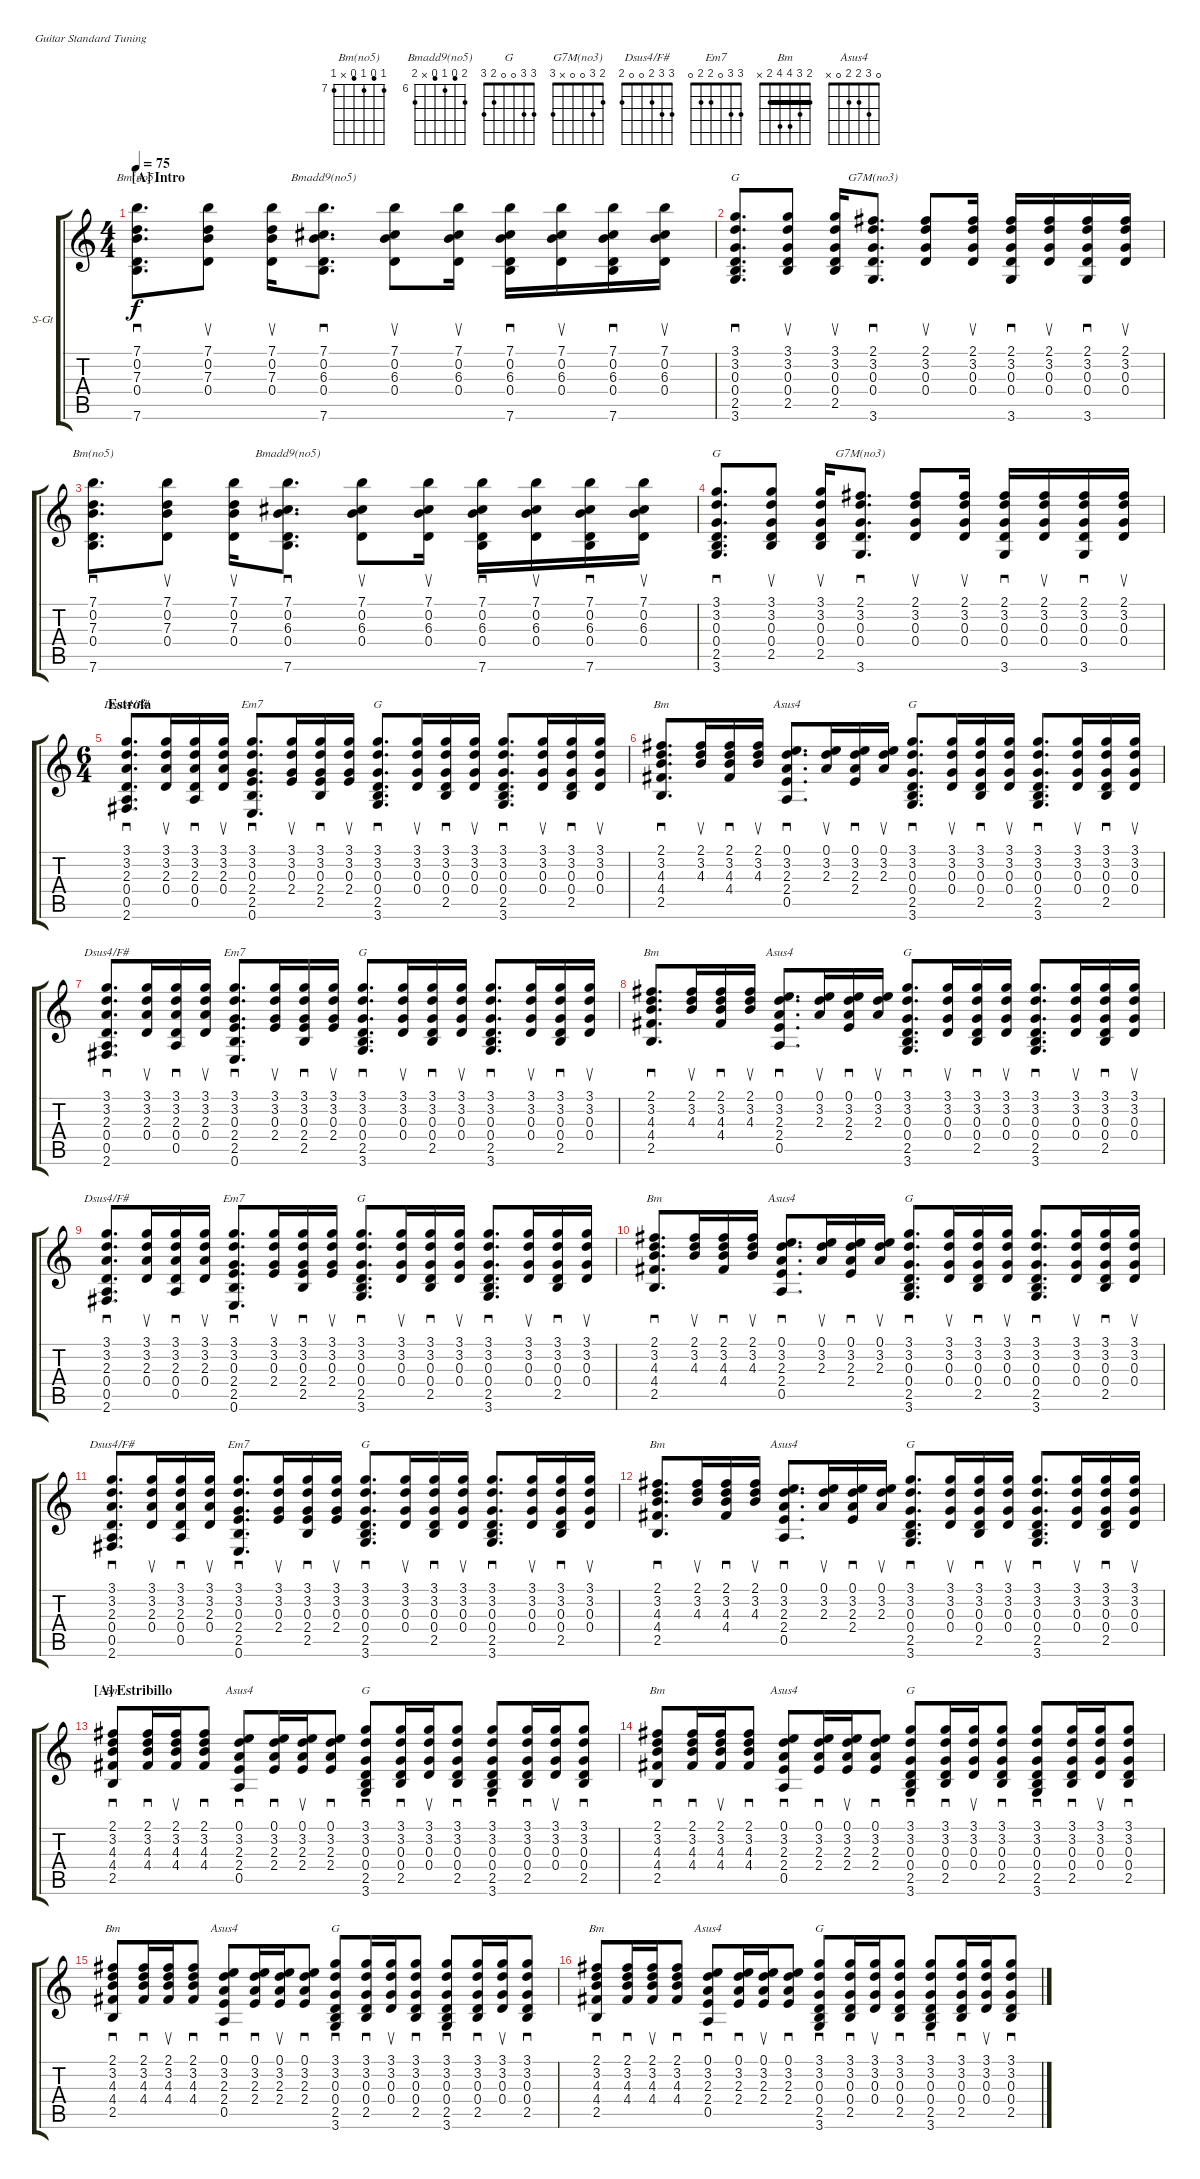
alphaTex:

\defaultSystemsLayout 4
\bracketExtendMode groupsimilarinstruments
\firstSystemTrackNameOrientation horizontal
\otherSystemsTrackNameOrientation horizontal
\track ("R.Guitar" "S-Gt") {instrument acousticguitarsteel}
\staff {score tabs}
\tuning (E4 B3 G3 D3 A2 E2)
\chord ("Bm(no5)" 7 6 7 6 x 7) {firstfret 7 showfingering false}
\chord ("Bmadd9(no5)" 7 5 6 5 x 7) {firstfret 6 showfingering false}
\chord ("G" 3 3 0 0 2 3) {showfingering false}
\chord ("G7M(no3)" 2 3 0 0 x 3) {showfingering false}
\chord ("Dsus4/F#" 3 3 2 0 0 2) {showfingering false}
\chord ("Em7" 3 3 0 2 2 0) {showfingering false}
\chord ("Bm" 2 3 4 4 2 x) {showfingering false barre 2}
\chord ("Asus4" 0 3 2 2 0 x) {showfingering false}
\ts (4 4)
\section ("A" "Intro")
\tempo 75
\clef g2
\ks c
(7.6 0.4 7.3 0.2 7.1).8{d sd ch "Bm(no5)" dy f instrument acousticguitarsteel} (0.4 7.3 0.2 7.1).8{su} (0.4 7.3 0.2 7.1).16{su} (7.6 0.4 6.3 0.2 7.1).8{d sd ch "Bmadd9(no5)"} (0.4 6.3 0.2 7.1).8{su} (0.4 6.3 0.2 7.1).16{su} (7.6 0.4 6.3 0.2 7.1).16{sd} (0.4 6.3 0.2 7.1).16{su} (7.6 0.4 6.3 0.2 7.1).16{sd} (0.4 6.3 0.2 7.1).16{su} |
(0.3 3.2 0.4 2.5 3.6 3.1).8{d sd ch "G"} (3.1 3.2 0.3 0.4 2.5).8{su} (2.5 0.4 0.3 3.2 3.1).16{su} (3.6 0.4 0.3 3.2 2.1).8{d sd ch "G7M(no3)"} (0.4 0.3 3.2 2.1).8{su} (0.4 0.3 3.2 2.1).16{su} (3.6 0.4 0.3 3.2 2.1).16{sd} (0.4 0.3 3.2 2.1).16{su} (3.6 0.4 0.3 3.2 2.1).16{sd} (0.4 0.3 3.2 2.1).16{su} |
(7.6 0.4 7.3 0.2 7.1).8{d sd ch "Bm(no5)"} (0.4 7.3 0.2 7.1).8{su} (0.4 7.3 0.2 7.1).16{su} (7.6 0.4 6.3 0.2 7.1).8{d sd ch "Bmadd9(no5)"} (0.4 6.3 0.2 7.1).8{su} (0.4 6.3 0.2 7.1).16{su} (7.6 0.4 6.3 0.2 7.1).16{sd} (0.4 6.3 0.2 7.1).16{su} (7.6 0.4 6.3 0.2 7.1).16{sd} (0.4 6.3 0.2 7.1).16{su} |
(0.3 3.2 0.4 2.5 3.6 3.1).8{d sd ch "G"} (3.1 3.2 0.3 0.4 2.5).8{su} (2.5 0.4 0.3 3.2 3.1).16{su} (3.6 0.4 0.3 3.2 2.1).8{d sd ch "G7M(no3)"} (0.4 0.3 3.2 2.1).8{su} (0.4 0.3 3.2 2.1).16{su} (3.6 0.4 0.3 3.2 2.1).16{sd} (0.4 0.3 3.2 2.1).16{su} (3.6 0.4 0.3 3.2 2.1).16{sd} (0.4 0.3 3.2 2.1).16{su} |
\ts (6 4)
\beaming (8 3 3 3 3)
\section ("" "Estrofa")
\scale
0.501861 (2.3 0.4 0.5 3.2 3.1 2.6).8{d sd ch "Dsus4/F#"} (2.3 3.2 3.1 0.4).16{su} (2.3 3.2 3.1 0.4 0.5).16{sd} (2.3 3.2 3.1 0.4).16{su} (0.6 0.3 2.4 2.5 3.2 3.1).8{d sd ch "Em7"} (0.3 3.2 3.1 2.4).16{su} (0.3 3.2 3.1 2.4 2.5).16{sd} (0.3 3.2 3.1 2.4).16{su} (0.4 2.5 0.3 3.6 3.2 3.1).8{d sd ch "G"} (0.3 3.2 3.1 0.4).16{su} (0.3 3.2 3.1 0.4 2.5).16{sd} (0.3 3.2 3.1 0.4).16{su} (3.6 0.3 0.4 2.5 3.1 3.2).8{d sd} (0.3 3.2 3.1 0.4).16{su} (0.3 3.2 3.1 0.4 2.5).16{sd} (0.3 3.2 3.1 0.4).16{su} |
\scale
0.498227 (4.3 4.4 2.5 3.2 2.1).8{d sd ch "Bm"} (3.2 2.1 4.3).16{su} (3.2 2.1 4.4 4.3).16{sd} (4.3 3.2 2.1).16{su} (2.4 2.3 0.1 3.2 0.5).8{d sd ch "Asus4"} (2.3 3.2 0.1).16{su} (2.3 3.2 0.1 2.4).16{sd} (2.3 3.2 0.1).16{su} (0.4 2.5 0.3 3.6 3.2 3.1).8{d sd ch "G"} (0.3 3.2 3.1 0.4).16{su} (0.3 3.2 3.1 0.4 2.5).16{sd} (0.3 3.2 3.1 0.4).16{su} (3.6 0.3 0.4 2.5 3.1 3.2).8{d sd} (0.3 3.2 3.1 0.4).16{su} (0.3 3.2 3.1 0.4 2.5).16{sd} (0.3 3.2 3.1 0.4).16{su} |
(2.3 0.4 0.5 3.2 3.1 2.6).8{d sd ch "Dsus4/F#"} (2.3 3.2 3.1 0.4).16{su} (2.3 3.2 3.1 0.4 0.5).16{sd} (2.3 3.2 3.1 0.4).16{su} (0.6 0.3 2.4 2.5 3.2 3.1).8{d sd ch "Em7"} (0.3 3.2 3.1 2.4).16{su} (0.3 3.2 3.1 2.4 2.5).16{sd} (0.3 3.2 3.1 2.4).16{su} (0.4 2.5 0.3 3.6 3.2 3.1).8{d sd ch "G"} (0.3 3.2 3.1 0.4).16{su} (0.3 3.2 3.1 0.4 2.5).16{sd} (0.3 3.2 3.1 0.4).16{su} (3.6 0.3 0.4 2.5 3.1 3.2).8{d sd} (0.3 3.2 3.1 0.4).16{su} (0.3 3.2 3.1 0.4 2.5).16{sd} (0.3 3.2 3.1 0.4).16{su} |
(4.3 4.4 2.5 3.2 2.1).8{d sd ch "Bm"} (3.2 2.1 4.3).16{su} (3.2 2.1 4.4 4.3).16{sd} (4.3 3.2 2.1).16{su} (2.4 2.3 0.1 3.2 0.5).8{d sd ch "Asus4"} (2.3 3.2 0.1).16{su} (2.3 3.2 0.1 2.4).16{sd} (2.3 3.2 0.1).16{su} (0.4 2.5 0.3 3.6 3.2 3.1).8{d sd ch "G"} (0.3 3.2 3.1 0.4).16{su} (0.3 3.2 3.1 0.4 2.5).16{sd} (0.3 3.2 3.1 0.4).16{su} (3.6 0.3 0.4 2.5 3.1 3.2).8{d sd} (0.3 3.2 3.1 0.4).16{su} (0.3 3.2 3.1 0.4 2.5).16{sd} (0.3 3.2 3.1 0.4).16{su} |
(2.3 0.4 0.5 3.2 3.1 2.6).8{d sd ch "Dsus4/F#"} (2.3 3.2 3.1 0.4).16{su} (2.3 3.2 3.1 0.4 0.5).16{sd} (2.3 3.2 3.1 0.4).16{su} (0.6 0.3 2.4 2.5 3.2 3.1).8{d sd ch "Em7"} (0.3 3.2 3.1 2.4).16{su} (0.3 3.2 3.1 2.4 2.5).16{sd} (0.3 3.2 3.1 2.4).16{su} (0.4 2.5 0.3 3.6 3.2 3.1).8{d sd ch "G"} (0.3 3.2 3.1 0.4).16{su} (0.3 3.2 3.1 0.4 2.5).16{sd} (0.3 3.2 3.1 0.4).16{su} (3.6 0.3 0.4 2.5 3.1 3.2).8{d sd} (0.3 3.2 3.1 0.4).16{su} (0.3 3.2 3.1 0.4 2.5).16{sd} (0.3 3.2 3.1 0.4).16{su} |
(4.3 4.4 2.5 3.2 2.1).8{d sd ch "Bm"} (3.2 2.1 4.3).16{su} (3.2 2.1 4.4 4.3).16{sd} (4.3 3.2 2.1).16{su} (2.4 2.3 0.1 3.2 0.5).8{d sd ch "Asus4"} (2.3 3.2 0.1).16{su} (2.3 3.2 0.1 2.4).16{sd} (2.3 3.2 0.1).16{su} (0.4 2.5 0.3 3.6 3.2 3.1).8{d sd ch "G"} (0.3 3.2 3.1 0.4).16{su} (0.3 3.2 3.1 0.4 2.5).16{sd} (0.3 3.2 3.1 0.4).16{su} (3.6 0.3 0.4 2.5 3.1 3.2).8{d sd} (0.3 3.2 3.1 0.4).16{su} (0.3 3.2 3.1 0.4 2.5).16{sd} (0.3 3.2 3.1 0.4).16{su} |
(2.3 0.4 0.5 3.2 3.1 2.6).8{d sd ch "Dsus4/F#"} (2.3 3.2 3.1 0.4).16{su} (2.3 3.2 3.1 0.4 0.5).16{sd} (2.3 3.2 3.1 0.4).16{su} (0.6 0.3 2.4 2.5 3.2 3.1).8{d sd ch "Em7"} (0.3 3.2 3.1 2.4).16{su} (0.3 3.2 3.1 2.4 2.5).16{sd} (0.3 3.2 3.1 2.4).16{su} (0.4 2.5 0.3 3.6 3.2 3.1).8{d sd ch "G"} (0.3 3.2 3.1 0.4).16{su} (0.3 3.2 3.1 0.4 2.5).16{sd} (0.3 3.2 3.1 0.4).16{su} (3.6 0.3 0.4 2.5 3.1 3.2).8{d sd} (0.3 3.2 3.1 0.4).16{su} (0.3 3.2 3.1 0.4 2.5).16{sd} (0.3 3.2 3.1 0.4).16{su} |
(4.3 4.4 2.5 3.2 2.1).8{d sd ch "Bm"} (3.2 2.1 4.3).16{su} (3.2 2.1 4.4 4.3).16{sd} (4.3 3.2 2.1).16{su} (2.4 2.3 0.1 3.2 0.5).8{d sd ch "Asus4"} (2.3 3.2 0.1).16{su} (2.3 3.2 0.1 2.4).16{sd} (2.3 3.2 0.1).16{su} (0.4 2.5 0.3 3.6 3.2 3.1).8{d sd ch "G"} (0.3 3.2 3.1 0.4).16{su} (0.3 3.2 3.1 0.4 2.5).16{sd} (0.3 3.2 3.1 0.4).16{su} (3.6 0.3 0.4 2.5 3.1 3.2).8{d sd} (0.3 3.2 3.1 0.4).16{su} (0.3 3.2 3.1 0.4 2.5).16{sd} (0.3 3.2 3.1 0.4).16{su} |
\section ("A" "Estribillo")
(4.3 4.4 2.5 3.2 2.1).8{sd ch "Bm"} (3.2 2.1 4.3 4.4).16{sd} (3.2 2.1 4.3 4.4).16{su} (4.3 3.2 2.1 4.4).8{sd} (2.4 2.3 0.1 3.2 0.5).8{sd ch "Asus4"} (2.3 3.2 0.1 2.4).16{sd} (2.3 3.2 0.1 2.4).16{su} (2.3 3.2 0.1 2.4).8{sd} (0.4 2.5 0.3 3.6 3.2 3.1).8{sd ch "G"} (0.3 3.2 3.1 0.4 2.5).16{sd} (0.3 3.2 3.1 0.4).16{su} (0.3 3.2 3.1 0.4 2.5).8{sd} (0.4 2.5 0.3 3.6 3.2 3.1).8{sd} (0.3 3.2 3.1 0.4 2.5).16{sd} (0.3 3.2 3.1 0.4).16{su} (0.3 3.2 3.1 0.4 2.5).8{sd} |
(4.3 4.4 2.5 3.2 2.1).8{sd ch "Bm"} (3.2 2.1 4.3 4.4).16{sd} (3.2 2.1 4.3 4.4).16{su} (4.3 3.2 2.1 4.4).8{sd} (2.4 2.3 0.1 3.2 0.5).8{sd ch "Asus4"} (2.3 3.2 0.1 2.4).16{sd} (2.3 3.2 0.1 2.4).16{su} (2.3 3.2 0.1 2.4).8{sd} (0.4 2.5 0.3 3.6 3.2 3.1).8{sd ch "G"} (0.3 3.2 3.1 0.4 2.5).16{sd} (0.3 3.2 3.1 0.4).16{su} (0.3 3.2 3.1 0.4 2.5).8{sd} (0.4 2.5 0.3 3.6 3.2 3.1).8{sd} (0.3 3.2 3.1 0.4 2.5).16{sd} (0.3 3.2 3.1 0.4).16{su} (0.3 3.2 3.1 0.4 2.5).8{sd} |
(4.3 4.4 2.5 3.2 2.1).8{sd ch "Bm"} (3.2 2.1 4.3 4.4).16{sd} (3.2 2.1 4.3 4.4).16{su} (4.3 3.2 2.1 4.4).8{sd} (2.4 2.3 0.1 3.2 0.5).8{sd ch "Asus4"} (2.3 3.2 0.1 2.4).16{sd} (2.3 3.2 0.1 2.4).16{su} (2.3 3.2 0.1 2.4).8{sd} (0.4 2.5 0.3 3.6 3.2 3.1).8{sd ch "G"} (0.3 3.2 3.1 0.4 2.5).16{sd} (0.3 3.2 3.1 0.4).16{su} (0.3 3.2 3.1 0.4 2.5).8{sd} (0.4 2.5 0.3 3.6 3.2 3.1).8{sd} (0.3 3.2 3.1 0.4 2.5).16{sd} (0.3 3.2 3.1 0.4).16{su} (0.3 3.2 3.1 0.4 2.5).8{sd} |
(4.3 4.4 2.5 3.2 2.1).8{sd ch "Bm"} (3.2 2.1 4.3 4.4).16{sd} (3.2 2.1 4.3 4.4).16{su} (4.3 3.2 2.1 4.4).8{sd} (2.4 2.3 0.1 3.2 0.5).8{sd ch "Asus4"} (2.3 3.2 0.1 2.4).16{sd} (2.3 3.2 0.1 2.4).16{su} (2.3 3.2 0.1 2.4).8{sd} (0.4 2.5 0.3 3.6 3.2 3.1).8{sd ch "G"} (0.3 3.2 3.1 0.4 2.5).16{sd} (0.3 3.2 3.1 0.4).16{su} (0.3 3.2 3.1 0.4 2.5).8{sd} (0.4 2.5 0.3 3.6 3.2 3.1).8{sd} (0.3 3.2 3.1 0.4 2.5).16{sd} (0.3 3.2 3.1 0.4).16{su} (0.3 3.2 3.1 0.4 2.5).8{sd}
